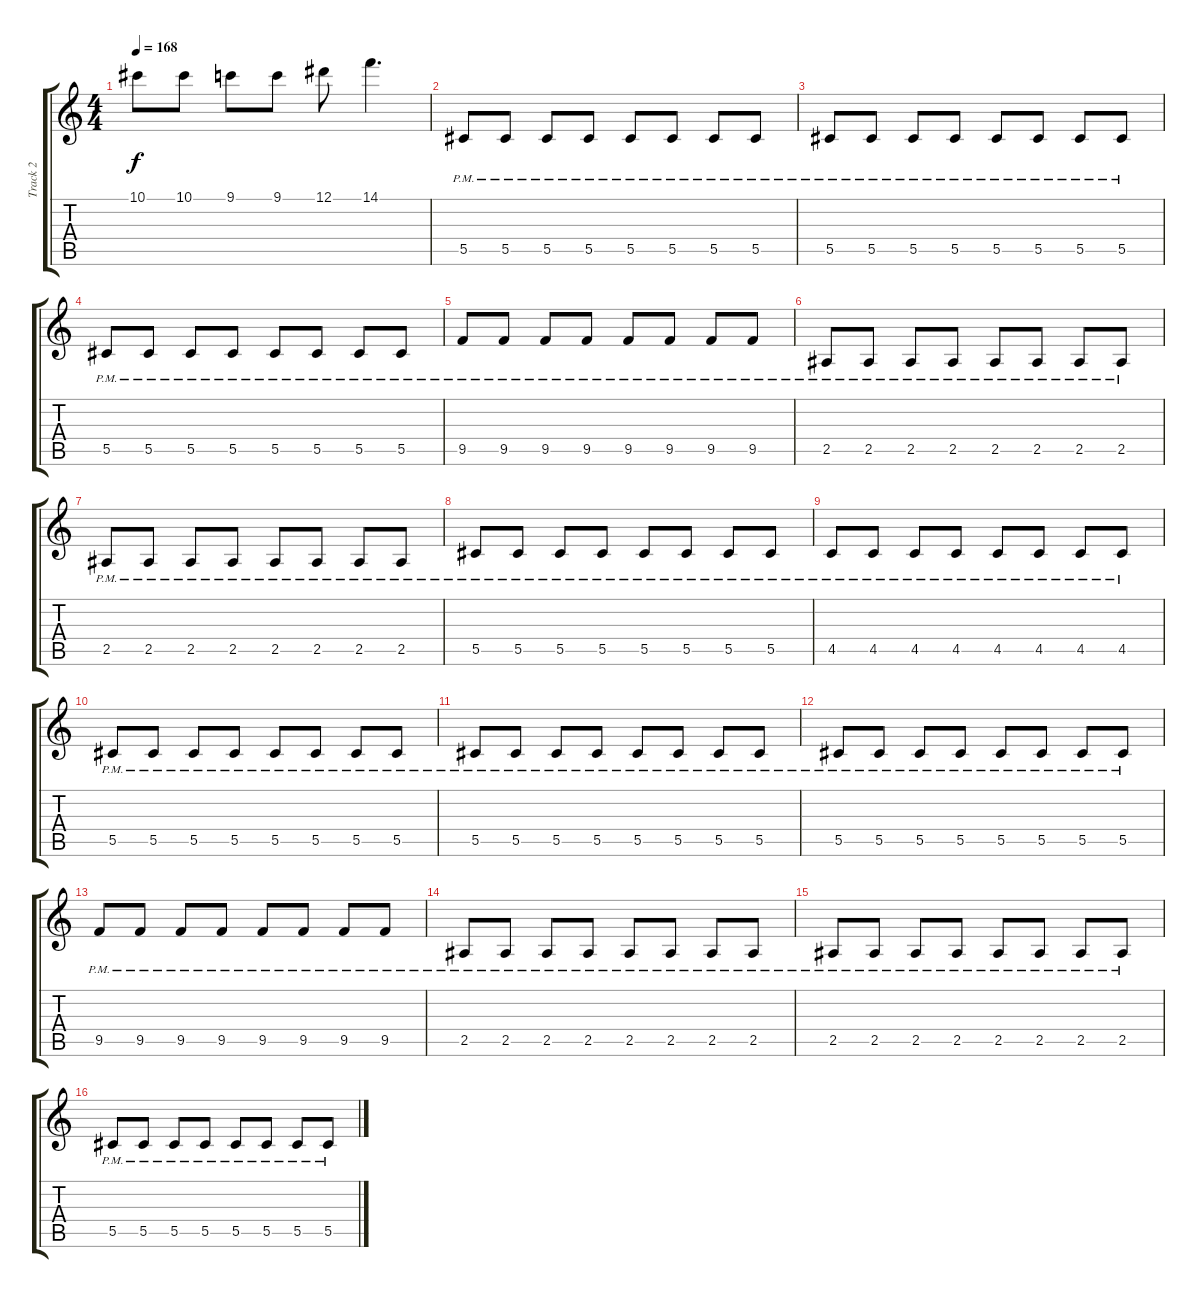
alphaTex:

\track ("Track 2" "Track 2") {instrument distortionguitar}
\staff {score tabs}
\tuning (Eb4 Bb3 Gb3 Db3 Ab2 Eb2) {hide}
\ts (4 4)
\tempo 168
\clef g2
\ks c
10.1.8{dy f} 10.1.8 9.1.8 9.1.8 12.1.8 14.1.4{d} |
5.5{pm}.8{instrument overdrivenguitar} 5.5{pm}.8 5.5{pm}.8 5.5{pm}.8 5.5{pm}.8 5.5{pm}.8 5.5{pm}.8 5.5{pm}.8 |
5.5{pm}.8 5.5{pm}.8 5.5{pm}.8 5.5{pm}.8 5.5{pm}.8 5.5{pm}.8 5.5{pm}.8 5.5{pm}.8 |
5.5{pm}.8 5.5{pm}.8 5.5{pm}.8 5.5{pm}.8 5.5{pm}.8 5.5{pm}.8 5.5{pm}.8 5.5{pm}.8 |
9.5{pm}.8 9.5{pm}.8 9.5{pm}.8 9.5{pm}.8 9.5{pm}.8 9.5{pm}.8 9.5{pm}.8 9.5{pm}.8 |
2.5{pm}.8 2.5{pm}.8 2.5{pm}.8 2.5{pm}.8 2.5{pm}.8 2.5{pm}.8 2.5{pm}.8 2.5{pm}.8 |
2.5{pm}.8 2.5{pm}.8 2.5{pm}.8 2.5{pm}.8 2.5{pm}.8 2.5{pm}.8 2.5{pm}.8 2.5{pm}.8 |
5.5{pm}.8 5.5{pm}.8 5.5{pm}.8 5.5{pm}.8 5.5{pm}.8 5.5{pm}.8 5.5{pm}.8 5.5{pm}.8 |
4.5{pm}.8 4.5{pm}.8 4.5{pm}.8 4.5{pm}.8 4.5{pm}.8 4.5{pm}.8 4.5{pm}.8 4.5{pm}.8 |
5.5{pm}.8 5.5{pm}.8 5.5{pm}.8 5.5{pm}.8 5.5{pm}.8 5.5{pm}.8 5.5{pm}.8 5.5{pm}.8 |
5.5{pm}.8 5.5{pm}.8 5.5{pm}.8 5.5{pm}.8 5.5{pm}.8 5.5{pm}.8 5.5{pm}.8 5.5{pm}.8 |
5.5{pm}.8 5.5{pm}.8 5.5{pm}.8 5.5{pm}.8 5.5{pm}.8 5.5{pm}.8 5.5{pm}.8 5.5{pm}.8 |
9.5{pm}.8 9.5{pm}.8 9.5{pm}.8 9.5{pm}.8 9.5{pm}.8 9.5{pm}.8 9.5{pm}.8 9.5{pm}.8 |
2.5{pm}.8 2.5{pm}.8 2.5{pm}.8 2.5{pm}.8 2.5{pm}.8 2.5{pm}.8 2.5{pm}.8 2.5{pm}.8 |
2.5{pm}.8 2.5{pm}.8 2.5{pm}.8 2.5{pm}.8 2.5{pm}.8 2.5{pm}.8 2.5{pm}.8 2.5{pm}.8 |
5.5{pm}.8 5.5{pm}.8 5.5{pm}.8 5.5{pm}.8 5.5{pm}.8 5.5{pm}.8 5.5{pm}.8 5.5{pm}.8
